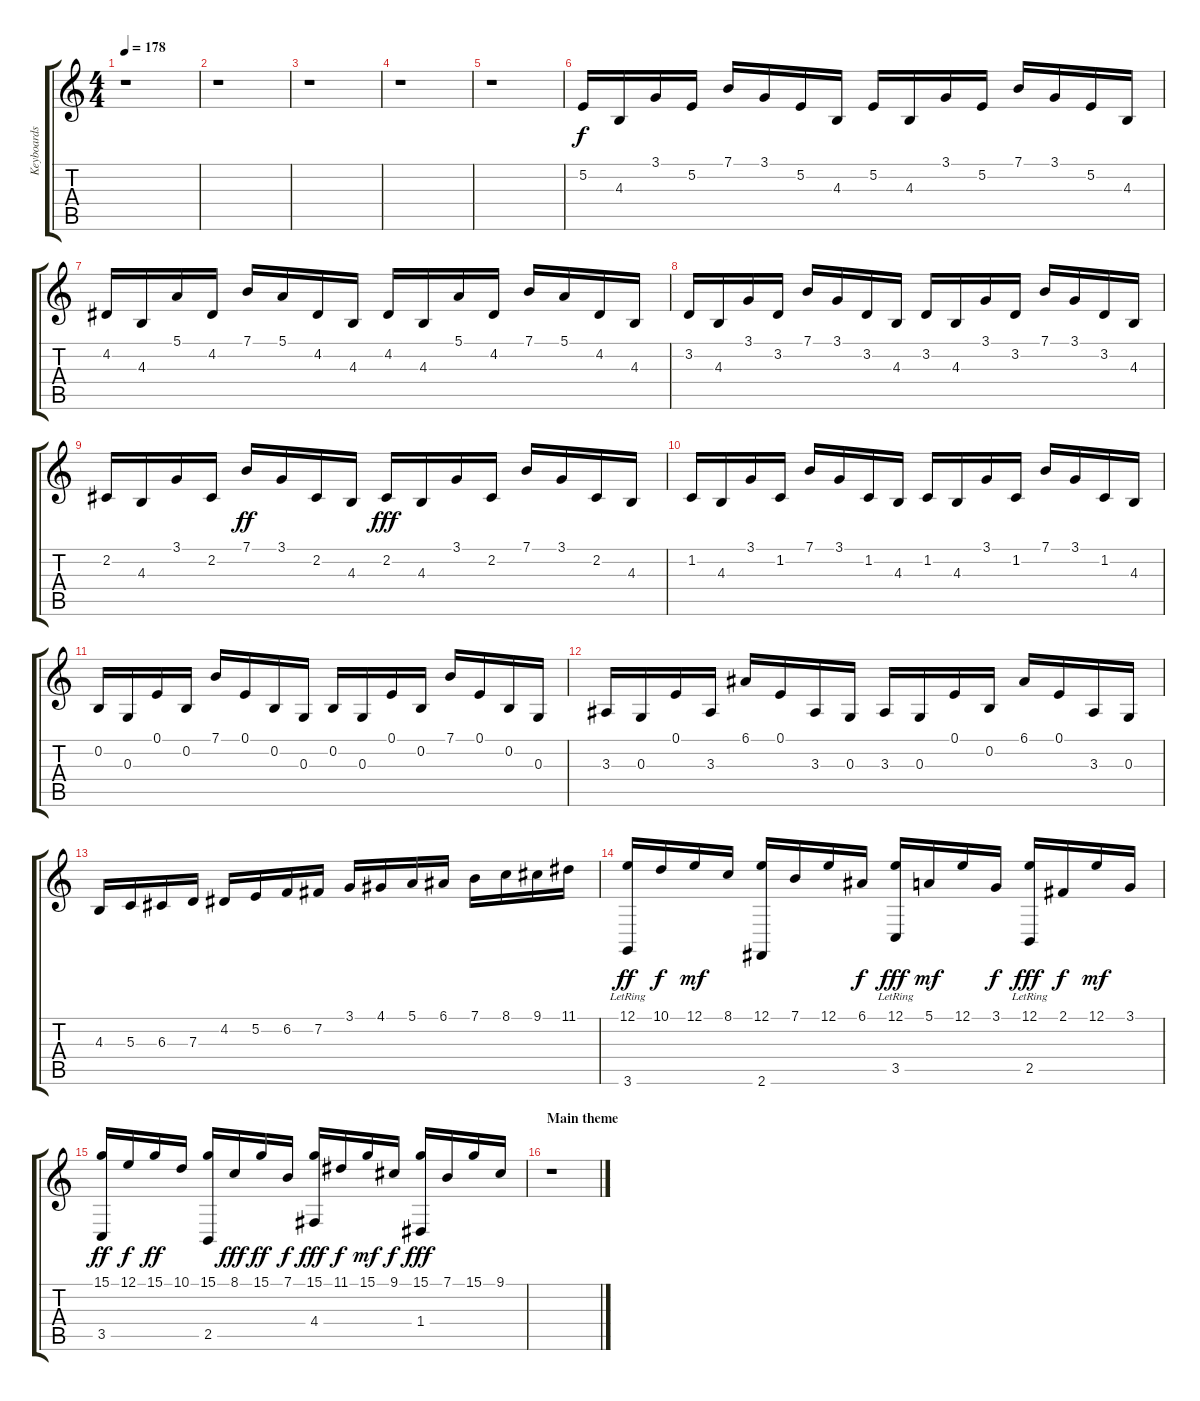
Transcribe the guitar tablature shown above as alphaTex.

\track ("Keyboards 2" "Keyboards ") {instrument harpsichord}
\staff {score tabs}
\tuning (E4 B3 G3 D3 A2 E2) {hide}
\ts (4 4)
\tempo 178
\clef g2
\ks c
r.1{dy f} |
r.1 |
r.1 |
r.1 |
r.1 |
5.2.16 4.3.16 3.1.16 5.2.16 7.1.16 3.1.16 5.2.16 4.3.16 5.2.16 4.3.16 3.1.16 5.2.16 7.1.16 3.1.16 5.2.16 4.3.16 |
4.2.16 4.3.16 5.1.16 4.2.16 7.1.16 5.1.16 4.2.16 4.3.16 4.2.16 4.3.16 5.1.16 4.2.16 7.1.16 5.1.16 4.2.16 4.3.16 |
3.2.16 4.3.16 3.1.16 3.2.16 7.1.16 3.1.16 3.2.16 4.3.16 3.2.16 4.3.16 3.1.16 3.2.16 7.1.16 3.1.16 3.2.16 4.3.16 |
2.2.16 4.3.16 3.1.16 2.2.16 7.1.16{dy ff} 3.1.16 2.2.16 4.3.16 2.2.16{dy fff} 4.3.16 3.1.16 2.2.16 7.1.16 3.1.16 2.2.16 4.3.16 |
1.2.16 4.3.16 3.1.16 1.2.16 7.1.16 3.1.16 1.2.16 4.3.16 1.2.16 4.3.16 3.1.16 1.2.16 7.1.16 3.1.16 1.2.16 4.3.16 |
0.2.16 0.3.16 0.1.16 0.2.16 7.1.16 0.1.16 0.2.16 0.3.16 0.2.16 0.3.16 0.1.16 0.2.16 7.1.16 0.1.16 0.2.16 0.3.16 |
3.3.16 0.3.16 0.1.16 3.3.16 6.1.16 0.1.16 3.3.16 0.3.16 3.3.16 0.3.16 0.1.16 0.2.16 6.1.16 0.1.16 3.3.16 0.3.16 |
4.3.16 5.3.16 6.3.16 7.3.16 4.2.16 5.2.16 6.2.16 7.2.16 3.1.16 4.1.16 5.1.16 6.1.16 7.1.16 8.1.16 9.1.16 11.1.16 |
(12.1 3.6{lr}).16{dy ff} 10.1.16{dy f} 12.1.16{dy mf} 8.1.16 (12.1 2.6).16 7.1.16 12.1.16 6.1.16{dy f} (12.1 3.5{lr}).16{dy fff} 5.1.16{dy mf} 12.1.16 3.1.16{dy f} (12.1 2.5{lr}).16{dy fff} 2.1.16{dy f} 12.1.16{dy mf} 3.1.16 |
(15.1 3.5).16{dy ff} 12.1.16{dy f} 15.1.16{dy ff} 10.1.16 (15.1 2.5).16 8.1.16{dy fff} 15.1.16{dy ff} 7.1.16{dy f} (15.1 4.4).16{dy fff} 11.1.16{dy f} 15.1.16{dy mf} 9.1.16{dy f} (15.1 1.4).16{dy fff} 7.1.16 15.1.16 9.1.16 |
\section ("" "Main theme")
r.1
